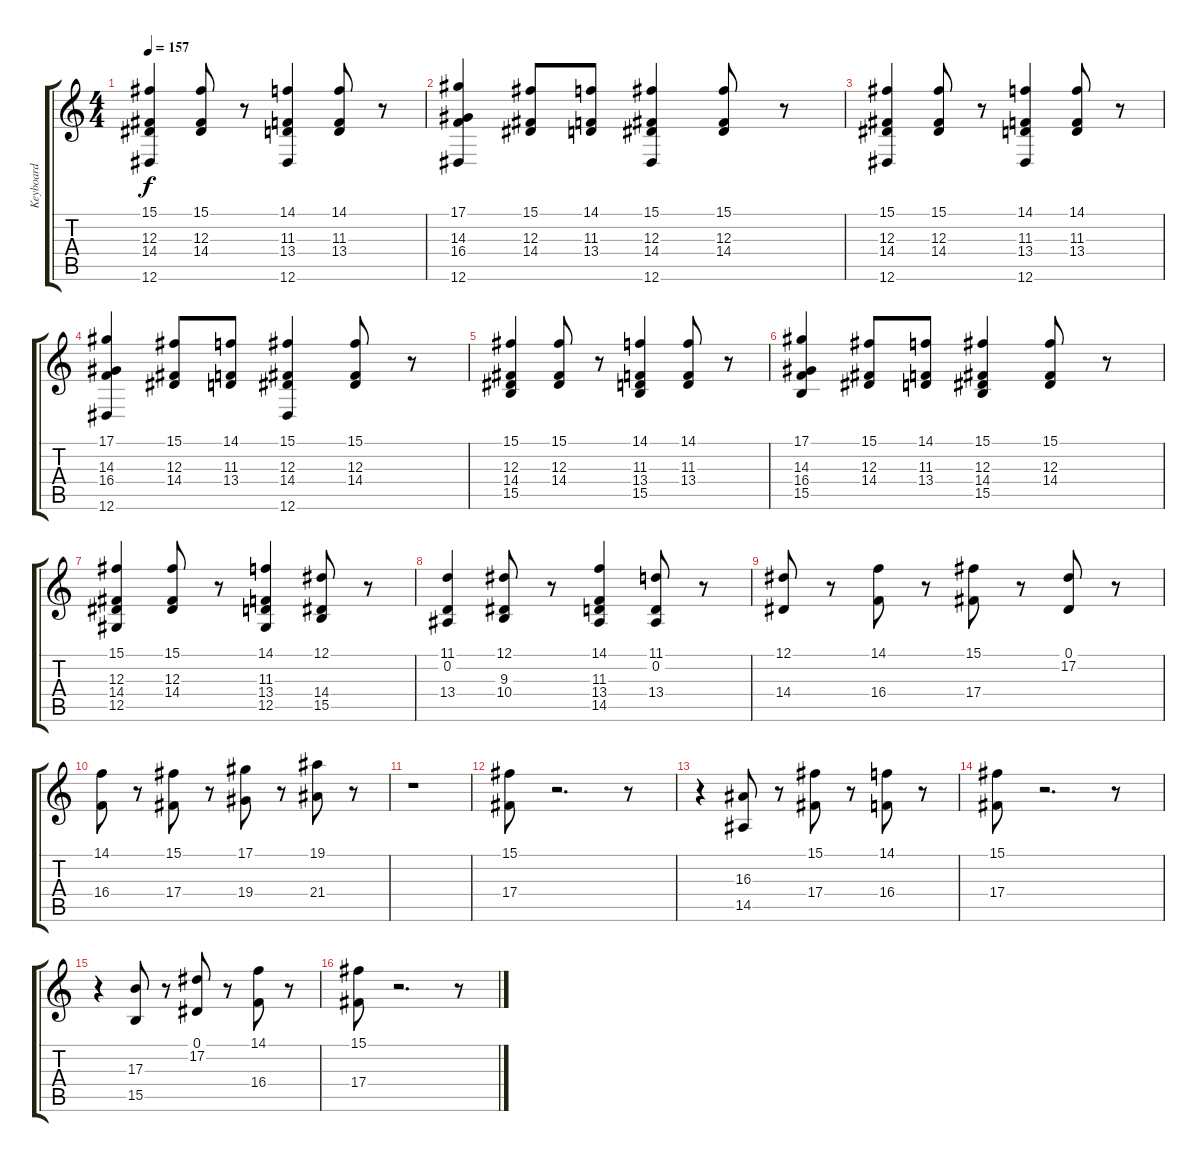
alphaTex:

\track ("Keyboard " "Keyboard ") {instrument stringensemble1}
\staff {score tabs}
\tuning (Eb4 Bb3 Gb3 Db3 Ab2 Eb2) {hide}
\ts (4 4)
\tempo 157
\clef g2
\ks c
(15.1 12.3 14.4 12.6).4{dy f} (15.1 12.3 14.4).8 r.8 (14.1 11.3 13.4 12.6).4 (14.1 11.3 13.4).8 r.8 |
(17.1 14.3 16.4 12.6).4 (15.1 12.3 14.4).8 (14.1 11.3 13.4).8 (15.1 12.3 14.4 12.6).4 (15.1 12.3 14.4).8 r.8 |
(15.1 12.3 14.4 12.6).4 (15.1 12.3 14.4).8 r.8 (14.1 11.3 13.4 12.6).4 (14.1 11.3 13.4).8 r.8 |
(17.1 14.3 16.4 12.6).4 (15.1 12.3 14.4).8 (14.1 11.3 13.4).8 (15.1 12.3 14.4 12.6).4 (15.1 12.3 14.4).8 r.8 |
(15.1 12.3 14.4 15.5).4 (15.1 12.3 14.4).8 r.8 (14.1 11.3 13.4 15.5).4 (14.1 11.3 13.4).8 r.8 |
(17.1 14.3 16.4 15.5).4 (15.1 12.3 14.4).8 (14.1 11.3 13.4).8 (15.1 12.3 14.4 15.5).4 (15.1 12.3 14.4).8 r.8 |
(15.1 12.3 14.4 12.5).4 (15.1 12.3 14.4).8 r.8 (14.1 11.3 13.4 12.5).4 (12.1 14.4 15.5).8 r.8 |
(11.1 0.2 13.4).4 (12.1 9.3 10.4).8 r.8 (14.1 11.3 13.4 14.5).4 (11.1 0.2 13.4).8 r.8 |
(12.1 14.4).8 r.8 (14.1 16.4).8 r.8 (15.1 17.4).8 r.8 (0.1 17.2).8 r.8 |
(14.1 16.4).8 r.8 (15.1 17.4).8 r.8 (17.1 19.4).8 r.8 (19.1 21.4).8 r.8 |
r.1 |
(15.1 17.4).8{volume 9} r.2{d} r.8 |
r.4 (16.3 14.5).8 r.8 (15.1 17.4).8 r.8 (14.1 16.4).8 r.8 |
(15.1 17.4).8 r.2{d} r.8 |
r.4 (17.3 15.5).8 r.8 (0.1 17.2).8 r.8 (14.1 16.4).8 r.8 |
(15.1 17.4).8 r.2{d} r.8
